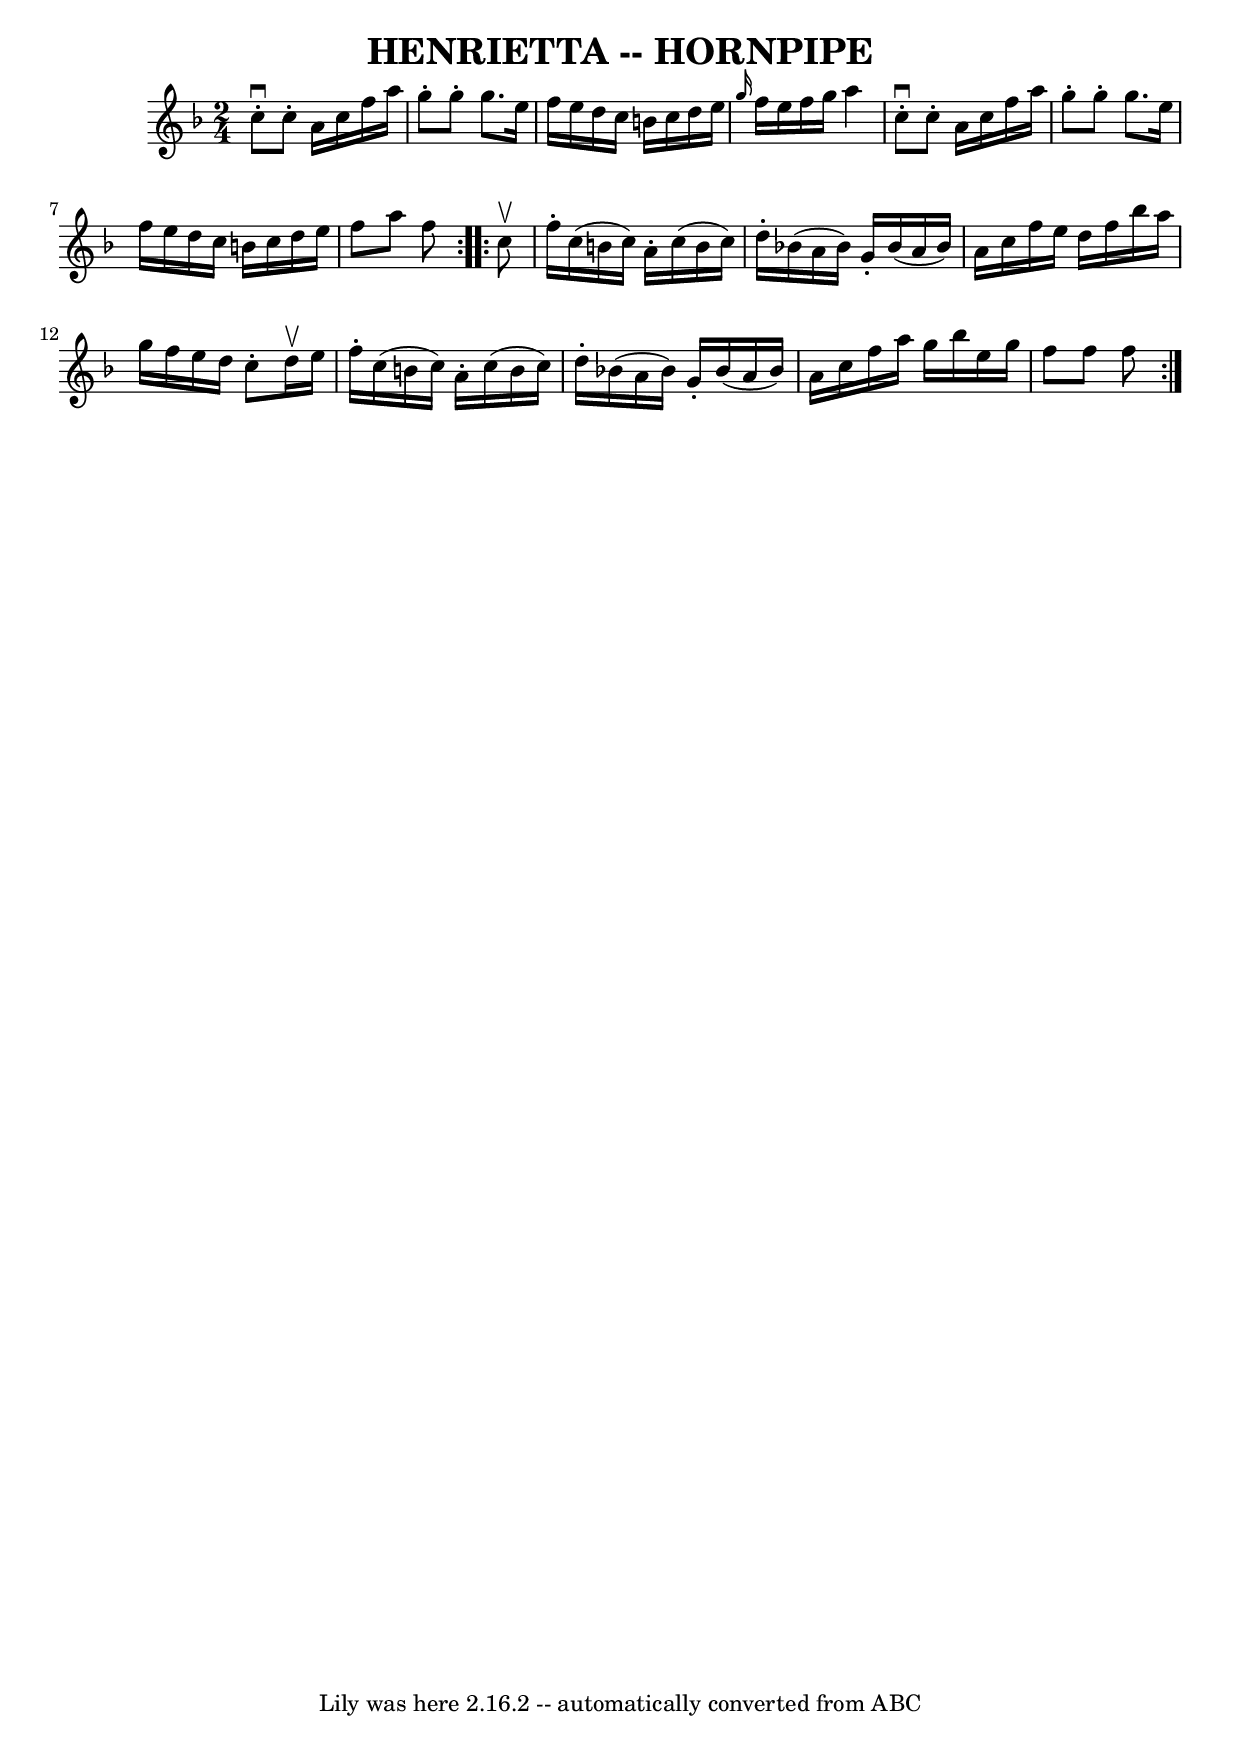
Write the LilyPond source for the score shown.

\version "2.16.2"
\include "Mammoth.ily"
\header {
  %% book = "Ryan's Mammoth Collection of Fiddle Tunes"
  crossRefNumber = "1"
  footnotes = ""
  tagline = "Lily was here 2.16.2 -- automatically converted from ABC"
  title = "HENRIETTA -- HORNPIPE"

}
voicedefault =  {



  \repeat volta 2 {

    \time 2/4 
    \key f \major
    c''8^\downbow-. c''8 -. a'16 c''16 f''16   
    a''16    |
    g''8 -. g''8 -. g''8. e''16    |
    f''16    
    e''16 d''16 c''16 b'16 c''16 d''16 e''16    |
    
    \grace { g''16  
	   } f''16 e''16 f''16 g''16 a''4    |
    
    c''8^\downbow-. c''8 -. a'16 c''16 f''16 a''16    |
    g''8 
    -. g''8 -. g''8. e''16    |
    f''16 e''16 d''16 c''16    
    b'16 c''16 d''16 e''16    |
    f''8 a''8 f''8    
  }     

  \repeat volta 2 {
    c''8^\upbow       |
    f''16 -. c''16 (b'16    
    c''16) a'16 -. c''16 (b'16 c''16)   |
    d''16 -.   
    bes'!16 (a'16 bes'16) g'16 -. bes'16 (a'16 bes'16)   
    |
    a'16 c''16 f''16 e''16 d''16 f''16 bes''16    
    a''16    |
    g''16 f''16 e''16 d''16 c''8 -. d''16^\upbow 
    e''16    |
    |
    f''16 -. c''16 (b'16 c''16)   
    a'16 -. c''16 (b'16 c''16)   |
    d''16 -. bes'!16 (a'16  
    bes'16) g'16 -. bes'16 (a'16 bes'16)   |
    a'16    
    c''16 f''16 a''16 g''16 bes''16 e''16 g''16    |
    
    f''8 f''8 f''8    
  }   

}

\score{
  <<

    \context Staff="default"
    {
      \voicedefault 
      
    }

  >>
  \layout {
    
  }
  \midi {
  }

}
